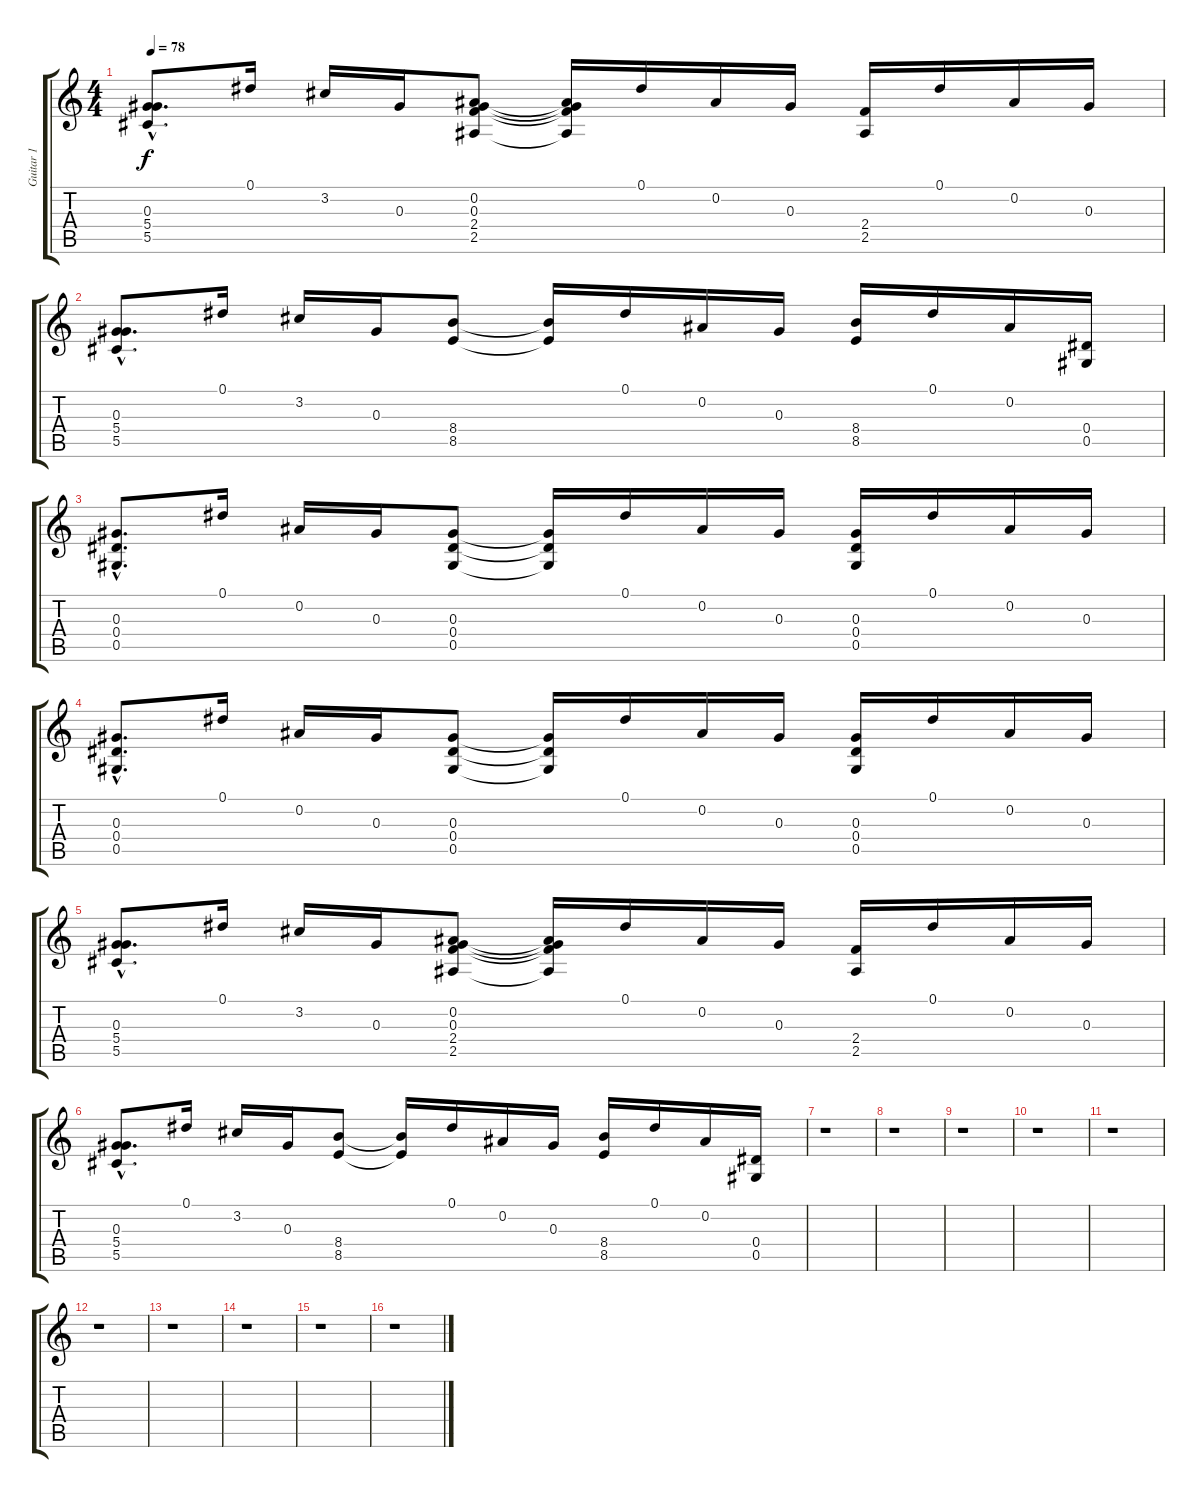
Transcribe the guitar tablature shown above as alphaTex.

\track ("Guitar 1" "Guitar 1") {instrument electricguitarclean}
\staff {score tabs}
\tuning (Eb4 Bb3 Ab3 Eb3 Ab2 Ab2) {hide}
\ts (4 4)
\tempo 78
\clef g2
\ks c
(0.3{hac} 5.4{hac} 5.5{hac}).8{d dy f} 0.1.16 3.2.16 0.3.16 (0.2 0.3 2.4 2.5).8 (0.2{t} 0.3{t} 2.4{t} 2.5{t}).16 0.1.16 0.2.16 0.3.16 (2.4 2.5).16 0.1.16 0.2.16 0.3.16 |
(0.3{hac} 5.4{hac} 5.5{hac}).8{d} 0.1.16 3.2.16 0.3.16 (8.4 8.5).8 (8.4{t} 8.5{t}).16 0.1.16 0.2.16 0.3.16 (8.4 8.5).16 0.1.16 0.2.16 (0.4 0.5).16 |
(0.3{hac} 0.4{hac} 0.5{hac}).8{d} 0.1.16 0.2.16 0.3.16 (0.3 0.4 0.5).8 (0.3{t} 0.4{t} 0.5{t}).16 0.1.16 0.2.16 0.3.16 (0.3 0.4 0.5).16 0.1.16 0.2.16 0.3.16 |
(0.3{hac} 0.4{hac} 0.5{hac}).8{d} 0.1.16 0.2.16 0.3.16 (0.3 0.4 0.5).8 (0.3{t} 0.4{t} 0.5{t}).16 0.1.16 0.2.16 0.3.16 (0.3 0.4 0.5).16 0.1.16 0.2.16 0.3.16 |
(0.3{hac} 5.4{hac} 5.5{hac}).8{d} 0.1.16 3.2.16 0.3.16 (0.2 0.3 2.4 2.5).8 (0.2{t} 0.3{t} 2.4{t} 2.5{t}).16 0.1.16 0.2.16 0.3.16 (2.4 2.5).16 0.1.16 0.2.16 0.3.16 |
(0.3{hac} 5.4{hac} 5.5{hac}).8{d} 0.1.16 3.2.16 0.3.16 (8.4 8.5).8 (8.4{t} 8.5{t}).16 0.1.16 0.2.16 0.3.16 (8.4 8.5).16 0.1.16 0.2.16 (0.4 0.5).16 |
r.1 |
r.1 |
r.1 |
r.1 |
r.1 |
r.1 |
r.1 |
r.1 |
r.1 |
r.1
